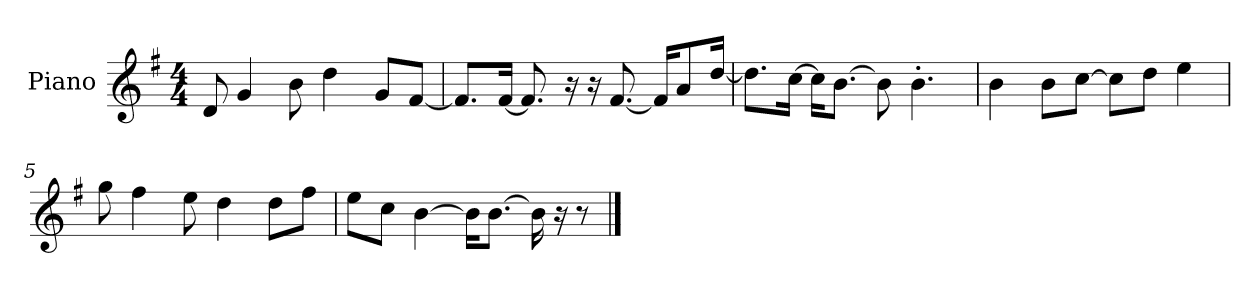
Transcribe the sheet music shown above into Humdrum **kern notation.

**kern
*part1
*staff1
*I"Piano
*I'P-no
*clefG2
*k[f#]
*M4/4
*MM90
=1
8d/
4g/
8b\
4dd\
8g/L
[8f#/J
=2
8.f#/L]
[16f#/Jk
8.f#/]
16r
16r
[8.f#/
16f#/KL]
8a/
[16dd/Jk
=3
8.dd\L]
[16cc\Jk
16cc\KL]
[8.b\J
8b\]
4.b'\
=4
4b\
8b\L
[8cc\J
8cc\L]
8dd\J
4ee\
=5
8gg\
4ff#\
8ee\
4dd\
8dd\L
8ff#\J
!!LO:LB:g=z
=6
8ee\L
8cc\J
[4b\
16b\KL]
[8.b\J
16b\]
16r
8r
==
*-
